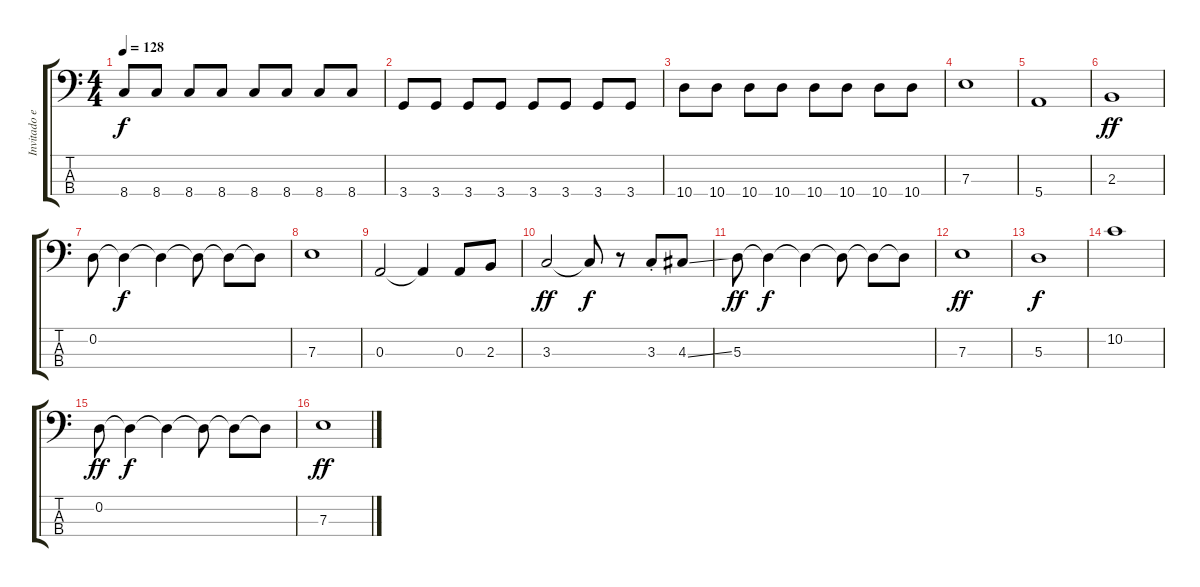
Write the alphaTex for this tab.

\track ("Invitado especial ( Batman )" "Invitado e") {instrument electricbassfinger}
\staff {score tabs}
\tuning (G2 D2 A1 E1) {hide}
\ts (4 4)
\tempo 128
\clef f4
\ks c
8.4.8{dy f} 8.4.8 8.4.8 8.4.8 8.4.8 8.4.8 8.4.8 8.4.8 |
3.4.8 3.4.8 3.4.8 3.4.8 3.4.8 3.4.8 3.4.8 3.4.8 |
10.4.8 10.4.8 10.4.8 10.4.8 10.4.8 10.4.8 10.4.8 10.4.8 |
7.3.1 |
5.4.1 |
2.3.1{dy ff} |
0.2.8 0.2{t}.4{dy f} 0.2{t}.4 0.2{t}.8 0.2{t}.8 0.2{t}.8 |
7.3.1 |
0.3.2 0.3{t}.4 0.3.8 2.3.8 |
3.3.2{dy ff} 3.3{t}.8{dy f} r.8 3.3{st}.8 4.3{ss}.8 |
5.3.8{dy ff} 5.3{t}.4{dy f} 5.3{t}.4 5.3{t}.8 5.3{t}.8 5.3{t}.8 |
7.3.1{dy ff} |
5.3.1{dy f} |
10.2.1 |
0.2.8{dy ff} 0.2{t}.4{dy f} 0.2{t}.4 0.2{t}.8 0.2{t}.8 0.2{t}.8 |
7.3.1{dy ff}
